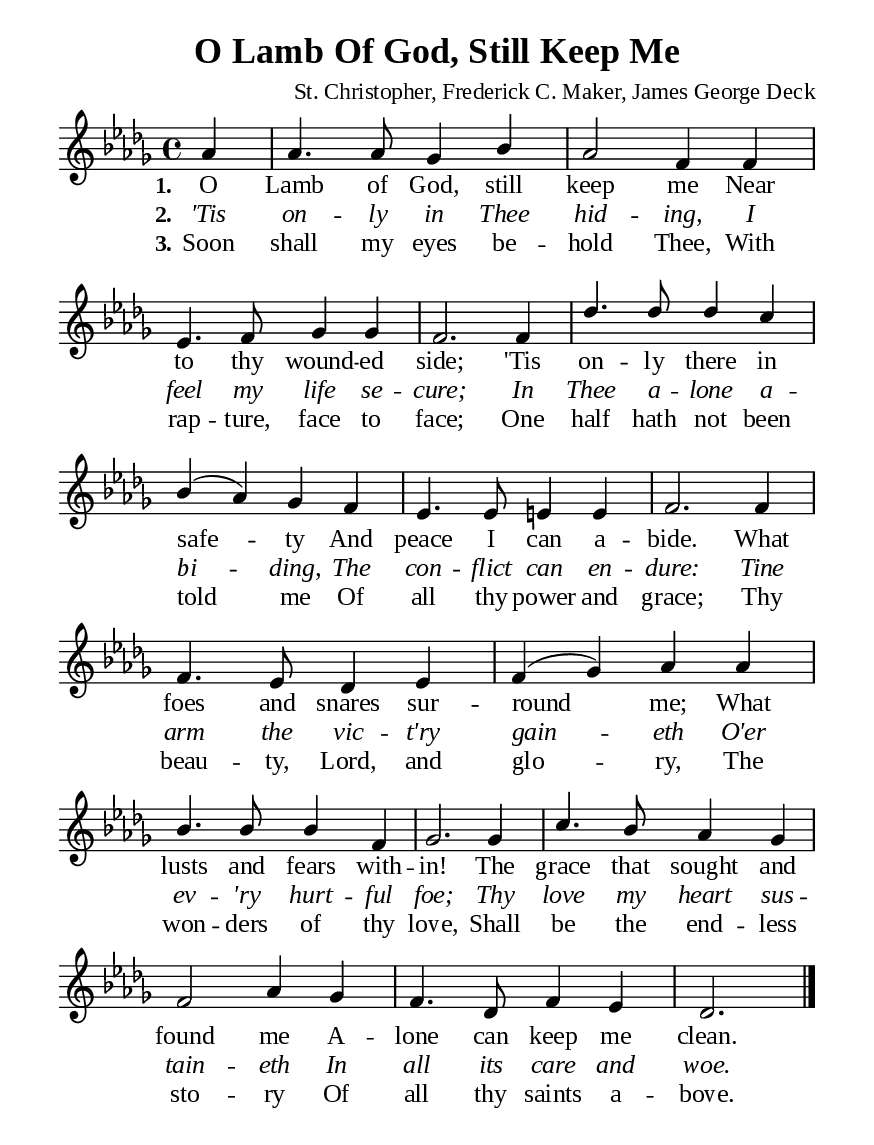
\version "2.18.2"

\header {
  title = "O Lamb Of God, Still Keep Me"
  composer = "St. Christopher, Frederick C. Maker, James George Deck"
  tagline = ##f
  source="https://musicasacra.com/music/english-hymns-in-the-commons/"
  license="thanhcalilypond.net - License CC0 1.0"
}

global= {
  \key des \major
  \time 4/4
  \override Score.BarNumber.break-visibility = ##(#f #f #f)
  \override Lyrics.LyricSpace.minimum-distance = #2.0
}

\paper {
  #(set-paper-size "a5")
  top-margin = 10\mm
  bottom-margin = 5\mm
  left-margin = 10\mm
  right-margin = 10\mm
  indent = #0
  #(define fonts
	 (make-pango-font-tree "Liberation Serif"
	 		       "Liberation Serif"
			       "Liberation Serif"
			       (/ 20 20)))
  system-system-spacing = #'((basic-distance . 2.5) (padding . 2.5))
}

printItalic = \with {
  \override LyricText.font-shape = #'italic
}

% Verse music
musicVerseSoprano = \relative c'' {
                    \partial 4 aes4 |
  %{	01	%} aes4. aes8 ges4 bes |
  %{	02	%} aes2 f4 f |
  %{	03	%} ees4. f8 ges4 ges |
  %{	04	%} f2.  f4 |
  %{	05	%} des'4. des8 des4 c |
  %{	06	%} bes (aes) ges f |
  %{	07	%} ees4. ees8 e!4 e |
  %{	08	%} f2. f4 |
  %{	09	%} f4. ees8 des4 ees |
  %{	10	%} f (ges) aes aes |
  %{	11	%} bes4. bes8 bes4 f |
  %{	12	%} ges2. ges4 |
  %{	13	%} c4. bes8 aes4 ges |
  %{	14	%} f2 aes4 ges |
  %{	15	%} f4. des8 f4 ees |
                    des2. \bar "|."
}

% Verse lyrics
verseOne = \lyricmode {
  \set stanza = #"1."
  O Lamb of God, still keep me
  Near to thy wound -- ed side;
  'Tis on -- ly there in safe -- ty
  And peace I can a -- bide.
  What foes and snares sur -- round me;
  What lusts and fears with -- in!
  The grace that sought and found me
  A -- lone can keep me clean.
}

verseTwo = \lyricmode {
  \set stanza = #"2."
  'Tis on -- ly in Thee hid -- ing,
  I feel my life se -- cure;
  In Thee a -- lone a -- bi -- ding,
  The con -- flict can en -- dure:
  Tine arm the vic -- t'ry gain -- eth
  O'er ev -- 'ry hurt -- ful foe;
  Thy love my heart sus -- tain -- eth
  In all its care and woe.
}

verseThree = \lyricmode {
  \set stanza = #"3."
  Soon shall my eyes be -- hold Thee,
  With rap -- ture, face to face;
  One half hath not been told me
  Of all thy power and grace;
  Thy beau -- ty, Lord, and glo -- ry,
  The won -- ders of thy love,
  Shall be the end -- less sto -- ry
  Of all thy saints a -- bove.
}

% Layout
\score {
    \new ChoirStaff <<
      \new Staff <<
        \clef "treble"
        \new Voice = "sopranos" { \global \stemUp \slurUp \musicVerseSoprano }
      >>
      \new Lyrics \lyricsto sopranos \verseOne
      \new Lyrics \printItalic \lyricsto sopranos \verseTwo
      \new Lyrics \lyricsto sopranos \verseThree
    >>
}
